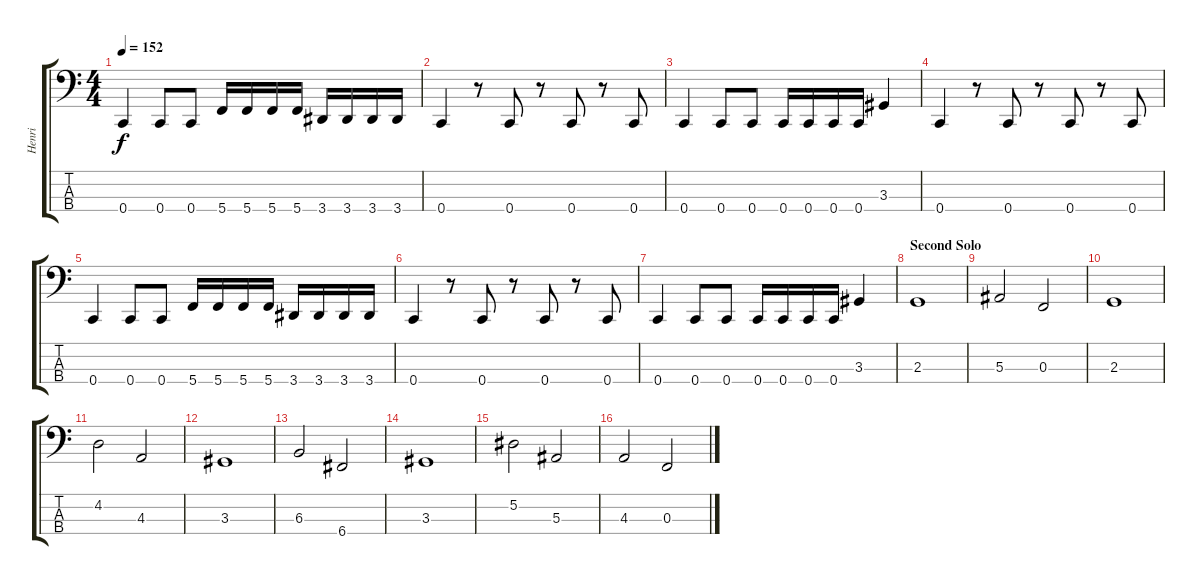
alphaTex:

\track ("Henri" "Henri") {instrument electricbasspick}
\staff {score tabs}
\tuning (Eb2 Bb1 F1 C1) {hide}
\ts (4 4)
\tempo 152
\clef f4
\ks c
0.4.4{dy f} 0.4.8 0.4.8 5.4.16 5.4.16 5.4.16 5.4.16 3.4.16 3.4.16 3.4.16 3.4.16 |
0.4.4 r.8 0.4.8 r.8 0.4.8 r.8 0.4.8 |
0.4.4 0.4.8 0.4.8 0.4.16 0.4.16 0.4.16 0.4.16 3.3.4 |
0.4.4 r.8 0.4.8 r.8 0.4.8 r.8 0.4.8 |
0.4.4 0.4.8 0.4.8 5.4.16 5.4.16 5.4.16 5.4.16 3.4.16 3.4.16 3.4.16 3.4.16 |
0.4.4 r.8 0.4.8 r.8 0.4.8 r.8 0.4.8 |
0.4.4 0.4.8 0.4.8 0.4.16 0.4.16 0.4.16 0.4.16 3.3.4 |
\section ("" "Second Solo")
2.3.1 |
5.3.2 0.3.2 |
2.3.1 |
4.2.2 4.3.2 |
3.3.1 |
6.3.2 6.4.2 |
3.3.1 |
5.2.2 5.3.2 |
4.3.2 0.3.2
